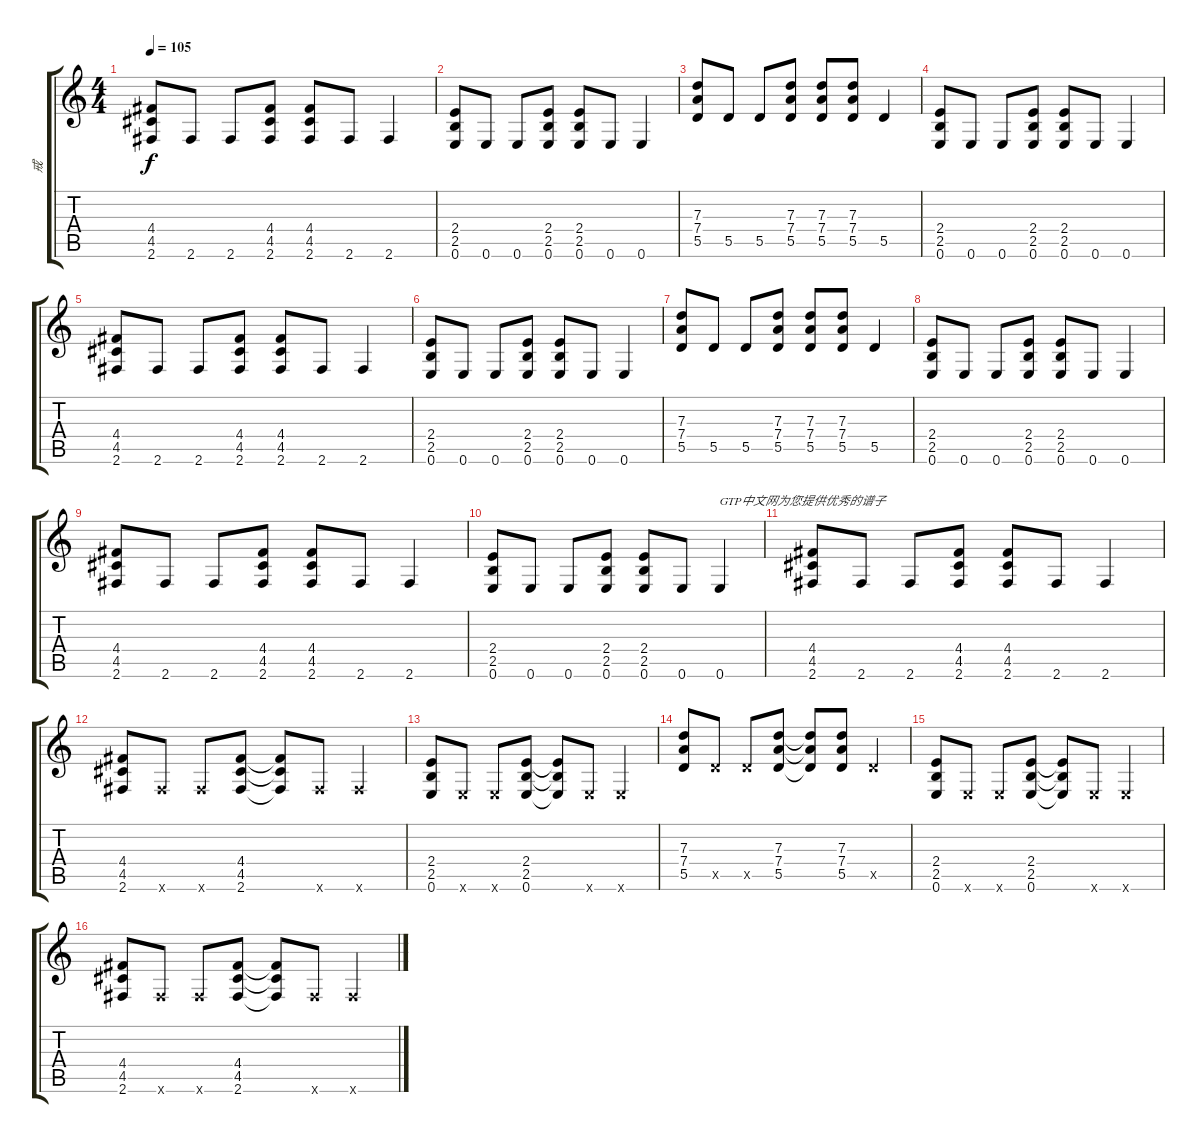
\track ("戒" "戒") {instrument overdrivenguitar}
\staff {score tabs}
\tuning (E4 B3 G3 D3 A2 E2) {hide}
\ts (4 4)
\tempo 105
\clef g2
\ks c
(4.4 4.5 2.6).8{dy f} 2.6.8 2.6.8 (4.4 4.5 2.6).8 (4.4 4.5 2.6).8 2.6.8 2.6.4 |
(2.4 2.5 0.6).8 0.6.8 0.6.8 (2.4 2.5 0.6).8 (2.4 2.5 0.6).8 0.6.8 0.6.4 |
(7.3 7.4 5.5).8 5.5.8 5.5.8 (7.3 7.4 5.5).8 (7.3 7.4 5.5).8 (7.3 7.4 5.5).8 5.5.4 |
(2.4 2.5 0.6).8 0.6.8 0.6.8 (2.4 2.5 0.6).8 (2.4 2.5 0.6).8 0.6.8 0.6.4 |
(4.4 4.5 2.6).8 2.6.8 2.6.8 (4.4 4.5 2.6).8 (4.4 4.5 2.6).8 2.6.8 2.6.4 |
(2.4 2.5 0.6).8 0.6.8 0.6.8 (2.4 2.5 0.6).8 (2.4 2.5 0.6).8 0.6.8 0.6.4 |
(7.3 7.4 5.5).8 5.5.8 5.5.8 (7.3 7.4 5.5).8 (7.3 7.4 5.5).8 (7.3 7.4 5.5).8 5.5.4 |
(2.4 2.5 0.6).8 0.6.8 0.6.8 (2.4 2.5 0.6).8 (2.4 2.5 0.6).8 0.6.8 0.6.4 |
(4.4 4.5 2.6).8 2.6.8 2.6.8 (4.4 4.5 2.6).8 (4.4 4.5 2.6).8 2.6.8 2.6.4 |
(2.4 2.5 0.6).8 0.6.8 0.6.8 (2.4 2.5 0.6).8 (2.4 2.5 0.6).8 0.6.8 0.6.4{txt "GTP中文网为您提供优秀的谱子"} |
(4.4 4.5 2.6).8 2.6.8 2.6.8 (4.4 4.5 2.6).8 (4.4 4.5 2.6).8 2.6.8 2.6.4 |
(4.4 4.5 2.6).8 2.6{x}.8 2.6{x}.8 (4.4 4.5 2.6).8 (4.4{t} 4.5{t} 2.6{t}).8 2.6{x}.8 2.6{x}.4 |
(2.4 2.5 0.6).8 0.6{x}.8 0.6{x}.8 (2.4 2.5 0.6).8 (2.4{t} 2.5{t} 0.6{t}).8 0.6{x}.8 0.6{x}.4 |
(7.3 7.4 5.5).8 5.5{x}.8 5.5{x}.8 (7.3 7.4 5.5).8 (7.3{t} 7.4{t} 5.5{t}).8 (7.3 7.4 5.5).8 5.5{x}.4 |
(2.4 2.5 0.6).8 0.6{x}.8 0.6{x}.8 (2.4 2.5 0.6).8 (2.4{t} 2.5{t} 0.6{t}).8 0.6{x}.8 0.6{x}.4 |
(4.4 4.5 2.6).8 2.6{x}.8 2.6{x}.8 (4.4 4.5 2.6).8 (4.4{t} 4.5{t} 2.6{t}).8 2.6{x}.8 2.6{x}.4
